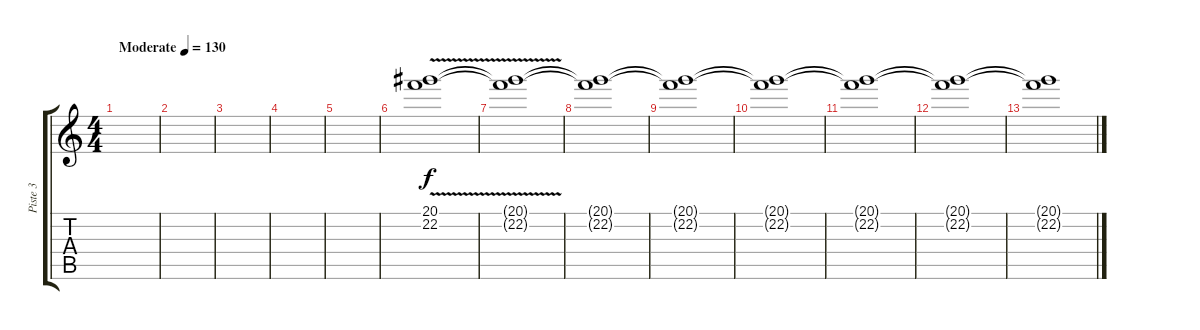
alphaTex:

\track ("Piste 3" "Piste 3") {instrument electricguitarjazz}
\staff {score tabs}
\tuning (C4 G3 Eb3 Bb2 F2 C2) {hide}
\ts (4 4)
\tempo (130 "Moderate")
\clef g2
\ks c
|
|
|
|
|
(20.1{v} 22.2{v}).1{instrument fx7echoes} |
(20.1{t} 22.2{t}).1 |
(20.1{t} 22.2{t}).1 |
(20.1{t} 22.2{t}).1 |
(20.1{t} 22.2{t}).1 |
(20.1{t} 22.2{t}).1 |
(20.1{t} 22.2{t}).1 |
(20.1{t} 22.2{t}).1
